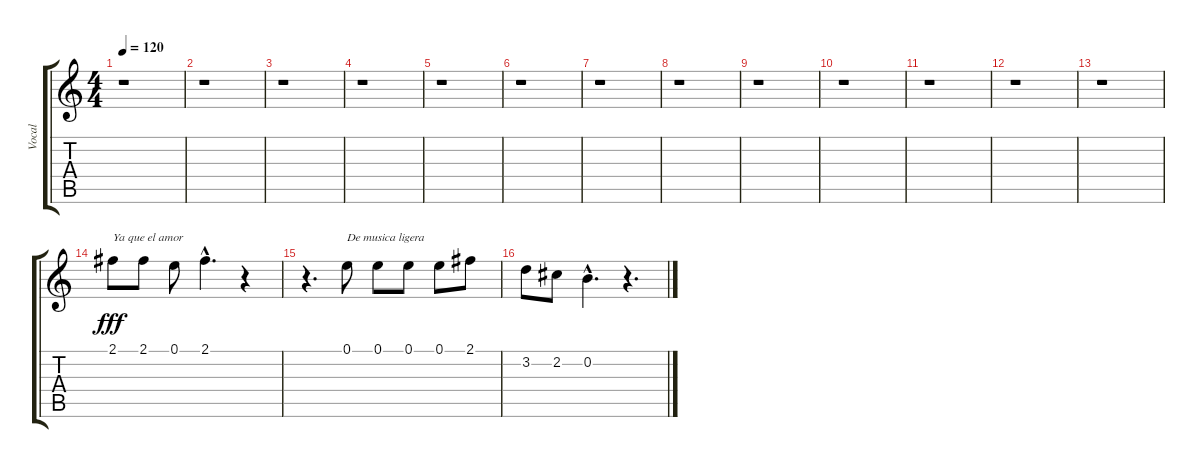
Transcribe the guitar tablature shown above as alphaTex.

\track ("Vocal" "Vocal") {instrument acousticguitarnylon}
\staff {score tabs}
\tuning (E4 B3 G3 D3 A2 E2) {hide}
\ts (4 4)
\tempo 120
\clef g2
\ks c
r.1{dy fff} |
r.1 |
r.1 |
r.1 |
r.1 |
r.1 |
r.1 |
r.1 |
r.1 |
r.1 |
r.1 |
r.1 |
r.1 |
2.1.8{txt "Ya que el amor"} 2.1.8 0.1.8 2.1{hac}.4{d} r.4 |
r.4{d} 0.1.8{txt "De musica ligera"} 0.1.8 0.1.8 0.1.8 2.1.8 |
3.2.8 2.2.8 0.2{hac}.4{d} r.4{d}
